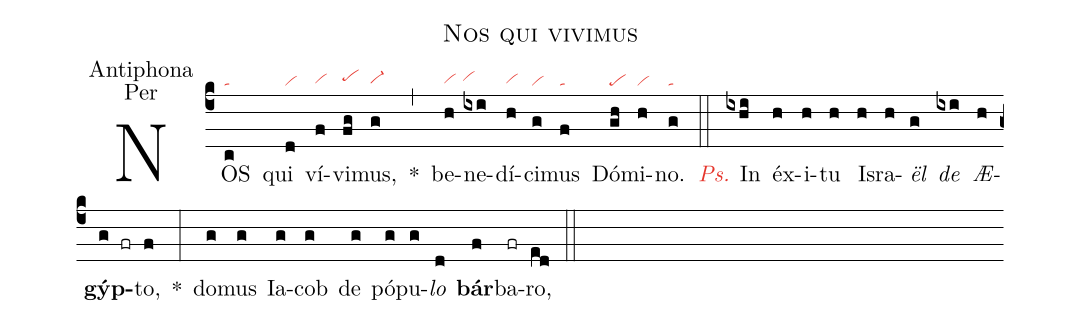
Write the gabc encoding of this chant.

name:Nos qui vivimus;
office-part:Antiphona;
mode:Per;
nabc-lines:1;
%%
(c4)NOS(c|ta) qui(d|vi) ví(f|vihg)vi(fg|pehh)mus,(g|vi-hg) *(,) be(h|vihg)ne(ixi|vihh)dí(h|vihg)ci(g|vi)mus(f|ta) Dó(gh|pe)mi(h|vi)no.(g|ta) (::)

<i><c>Ps.</c></i> In(ixhi) éx(h)i(h)tu(h) Is(h)ra(h)<i>ël</i>(g) <i>de</i>(ixi) <i>Æ</i>(h)<b>gýp</b>(g fr)to,(f) *(:) do(g)mus(g) Ia(g)cob(g) de(g) pó(g)pu(g)<i>lo</i>(d) <b>bár</b>(f)ba(fr)ro,(ed) (::)
